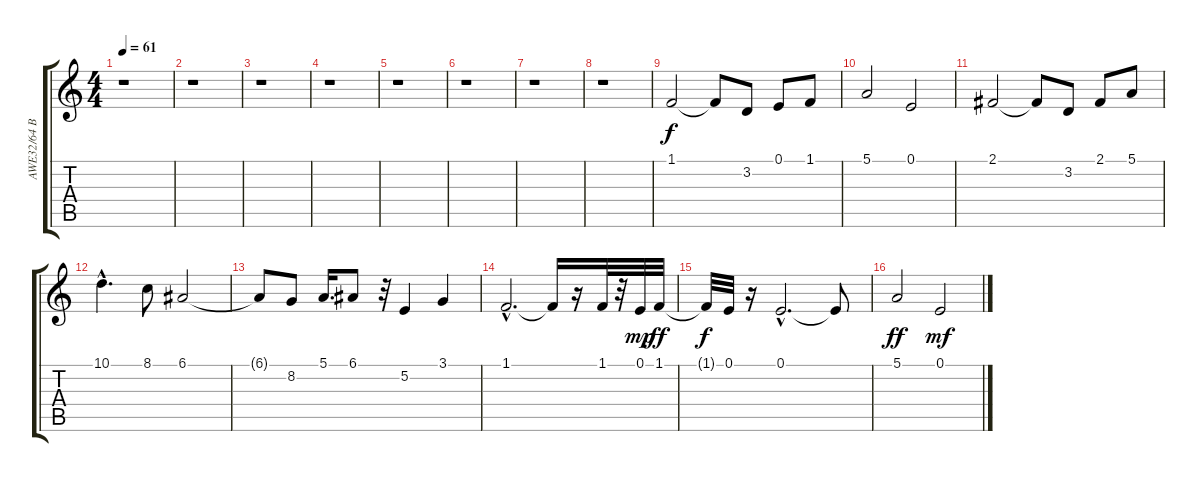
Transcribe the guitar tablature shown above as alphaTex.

\track ("AWE32/64 Bank-0 68-Oboe" "AWE32/64 B") {instrument oboe}
\staff {score tabs}
\tuning (E4 B3 G3 D3 A2 E2) {hide}
\ts (4 4)
\tempo 61
\clef g2
\ks c
r.1{dy f} |
r.1 |
r.1 |
r.1 |
r.1 |
r.1 |
r.1 |
r.1 |
1.1.2 1.1{t}.8 3.2.8 0.1.8 1.1.8 |
5.1.2 0.1.2 |
2.1.2 2.1{t}.8 3.2.8 2.1.8 5.1.8 |
10.1{hac}.4{d} 8.1.8 6.1.2 |
6.1{t}.8 8.2.8 5.1.16{d} 6.1.8 r.32 5.2.4 3.1.4 |
1.1{hac}.2{d} 1.1{t}.16 r.16 1.1.32 r.32 0.1.32{dy mp} 1.1.32{dy ff} |
1.1{t}.32{dy f} 0.1.32 r.16 0.1{hac}.2{d} 0.1{t}.8 |
5.1.2{dy ff} 0.1.2{dy mf}
